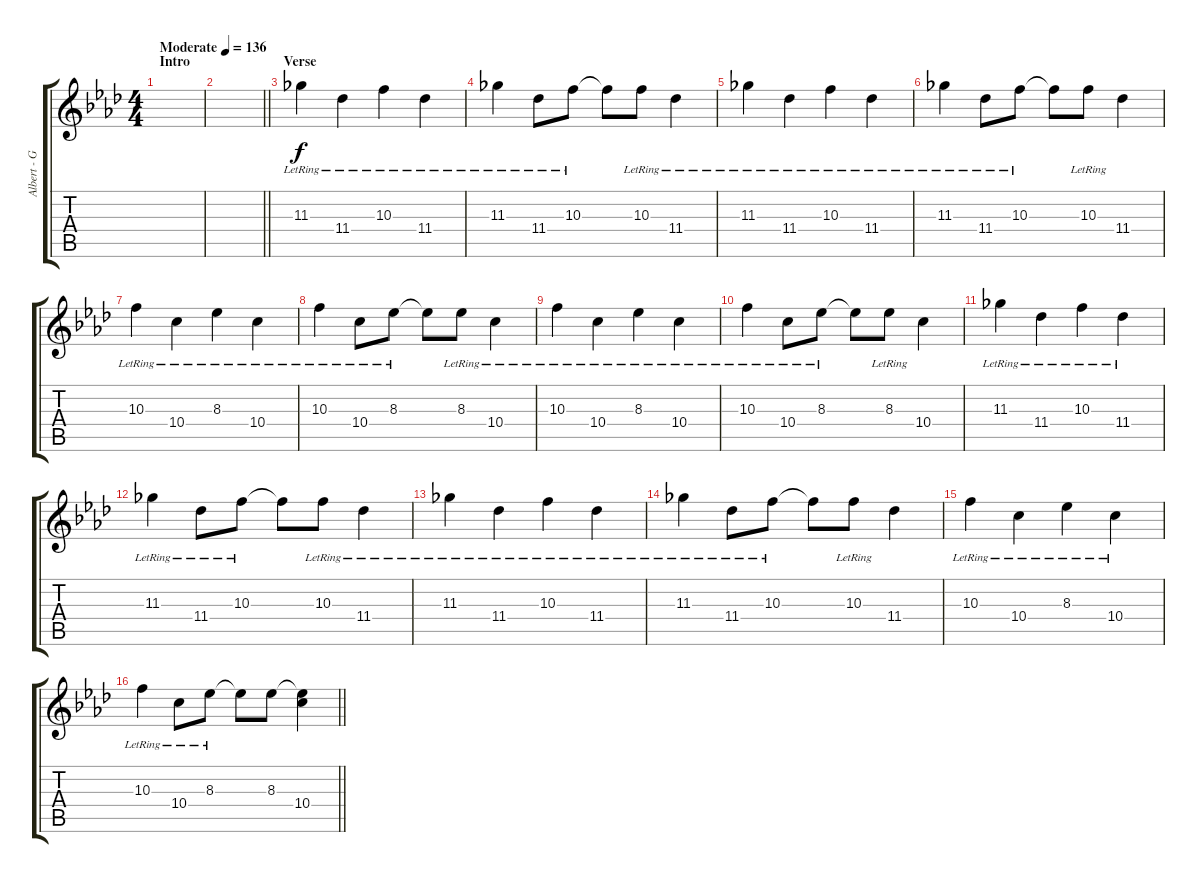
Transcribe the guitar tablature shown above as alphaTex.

\track ("Albert - Guitar RSE" "Albert - G") {instrument electricguitarclean}
\staff {score tabs}
\tuning (E4 B3 G3 D3 A2 E2) {hide}
\ts (4 4)
\section ("" "Intro")
\tempo (136 "Moderate")
\clef g2
\ks ab
|
\barLineRight lightlight
|
\section ("" "Verse")
11.3{lr}.4 11.4{lr}.4 10.3{lr}.4 11.4{lr}.4 |
11.3{lr}.4 11.4{lr}.8 10.3{lr}.8 10.3{t}.8 10.3{lr}.8 11.4{lr}.4 |
11.3{lr}.4 11.4{lr}.4 10.3{lr}.4 11.4{lr}.4 |
11.3{lr}.4 11.4{lr}.8 10.3{lr}.8 10.3{t}.8 10.3{lr}.8 11.4.4 |
10.3{lr}.4 10.4{lr}.4 8.3{lr}.4 10.4{lr}.4 |
10.3{lr}.4 10.4{lr}.8 8.3{lr}.8 8.3{t}.8 8.3{lr}.8 10.4{lr}.4 |
10.3{lr}.4 10.4{lr}.4 8.3{lr}.4 10.4{lr}.4 |
10.3{lr}.4 10.4{lr}.8 8.3{lr}.8 8.3{t}.8 8.3{lr}.8 10.4.4 |
11.3{lr}.4 11.4{lr}.4 10.3{lr}.4 11.4{lr}.4 |
11.3{lr}.4 11.4{lr}.8 10.3{lr}.8 10.3{t}.8 10.3{lr}.8 11.4{lr}.4 |
11.3{lr}.4 11.4{lr}.4 10.3{lr}.4 11.4{lr}.4 |
11.3{lr}.4 11.4{lr}.8 10.3{lr}.8 10.3{t}.8 10.3{lr}.8 11.4.4 |
10.3{lr}.4 10.4{lr}.4 8.3{lr}.4 10.4{lr}.4 |
\barLineRight lightlight
10.3{lr}.4 10.4{lr}.8 8.3{lr}.8 8.3{t}.8 8.3.8 (8.3{t} 10.4).4
